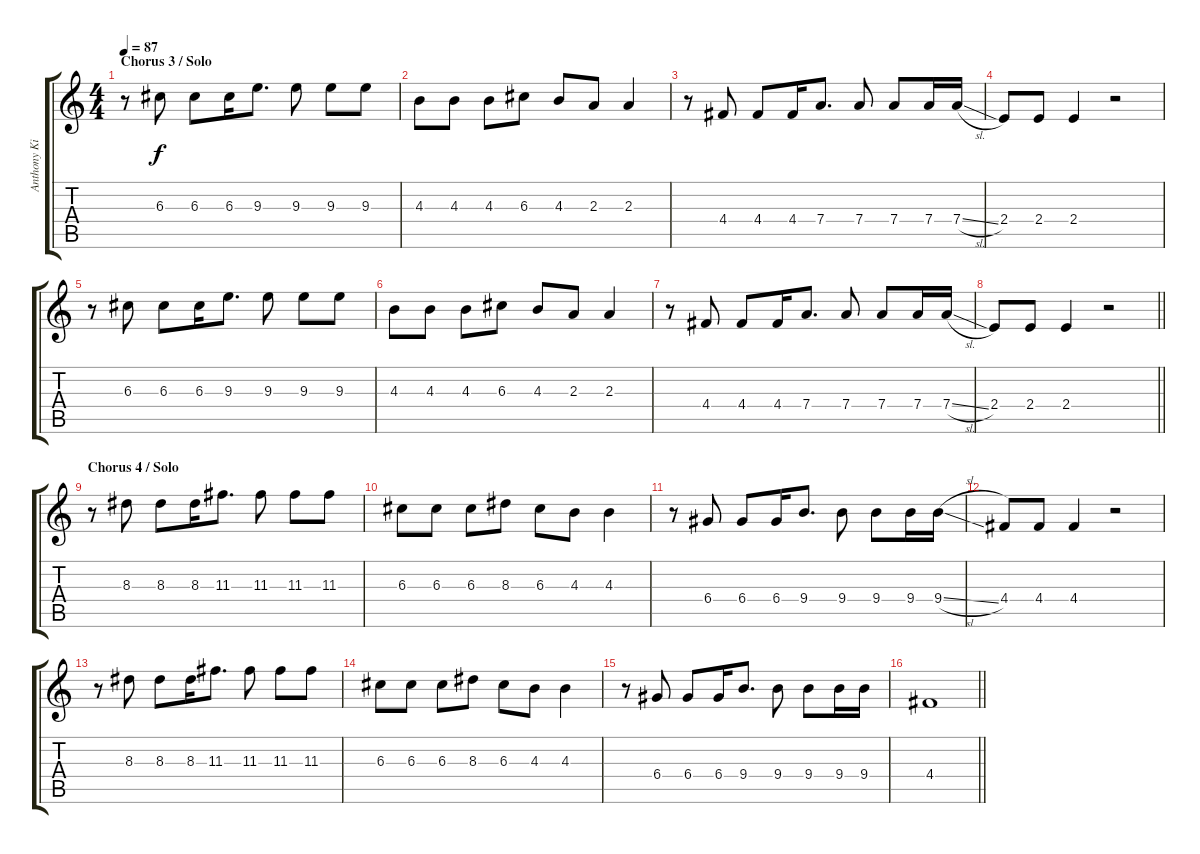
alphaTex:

\track ("Anthony Kiedis" "Anthony Ki") {instrument overdrivenguitar}
\staff {score tabs}
\tuning (E4 B3 G3 D3 A2 E2) {hide}
\ts (4 4)
\section ("" "Chorus 3 / Solo")
\tempo 87
\clef g2
\ks c
r.8{dy f} 6.3.8 6.3.8 6.3.16 9.3.8{d} 9.3.8 9.3.8 9.3.8 |
4.3.8 4.3.8 4.3.8 6.3.8 4.3.8 2.3.8 2.3.4 |
r.8 4.4.8 4.4.8 4.4.16 7.4.8{d} 7.4.8 7.4.8 7.4.16 7.4{sl}.16 |
2.4.8 2.4.8 2.4.4 r.2 |
r.8 6.3.8 6.3.8 6.3.16 9.3.8{d} 9.3.8 9.3.8 9.3.8 |
4.3.8 4.3.8 4.3.8 6.3.8 4.3.8 2.3.8 2.3.4 |
r.8 4.4.8 4.4.8 4.4.16 7.4.8{d} 7.4.8 7.4.8 7.4.16 7.4{sl}.16 |
\barLineRight lightlight
2.4.8 2.4.8 2.4.4 r.2 |
\section ("" "Chorus 4 / Solo")
r.8 8.3.8 8.3.8 8.3.16 11.3.8{d} 11.3.8 11.3.8 11.3.8 |
6.3.8 6.3.8 6.3.8 8.3.8 6.3.8 4.3.8 4.3.4 |
r.8 6.4.8 6.4.8 6.4.16 9.4.8{d} 9.4.8 9.4.8 9.4.16 9.4{sl}.16 |
4.4.8 4.4.8 4.4.4 r.2 |
r.8 8.3.8 8.3.8 8.3.16 11.3.8{d} 11.3.8 11.3.8 11.3.8 |
6.3.8 6.3.8 6.3.8 8.3.8 6.3.8 4.3.8 4.3.4 |
r.8 6.4.8 6.4.8 6.4.16 9.4.8{d} 9.4.8 9.4.8 9.4.16 9.4.16 |
\barLineRight lightlight
4.4.1
